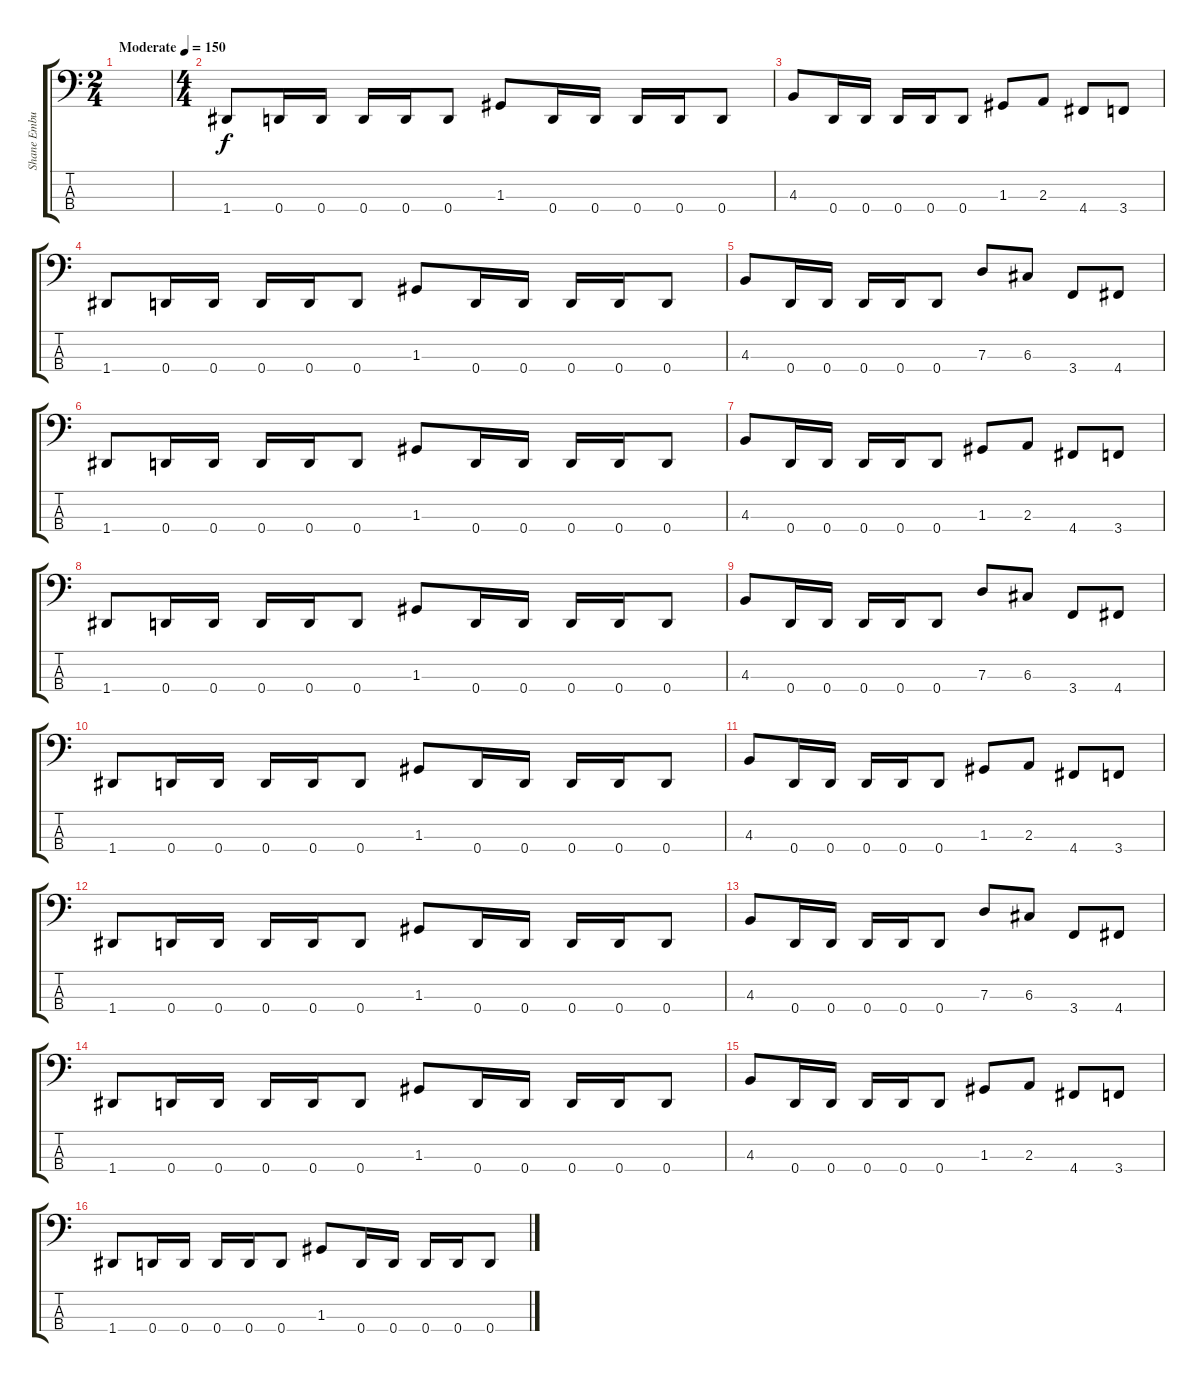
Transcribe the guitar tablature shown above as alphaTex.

\track ("Shane Embury" "Shane Embu") {instrument electricbasspick}
\staff {score tabs}
\tuning (F2 C2 G1 D1) {hide}
\ts (2 4)
\tempo (150 "Moderate")
\clef f4
\ks c
|
\ts (4 4)
1.4.8 0.4.16 0.4.16 0.4.16 0.4.16 0.4.8 1.3.8 0.4.16 0.4.16 0.4.16 0.4.16 0.4.8 |
4.3.8 0.4.16 0.4.16 0.4.16 0.4.16 0.4.8 1.3.8 2.3.8 4.4.8 3.4.8 |
1.4.8 0.4.16 0.4.16 0.4.16 0.4.16 0.4.8 1.3.8 0.4.16 0.4.16 0.4.16 0.4.16 0.4.8 |
4.3.8 0.4.16 0.4.16 0.4.16 0.4.16 0.4.8 7.3.8 6.3.8 3.4.8 4.4.8 |
1.4.8 0.4.16 0.4.16 0.4.16 0.4.16 0.4.8 1.3.8 0.4.16 0.4.16 0.4.16 0.4.16 0.4.8 |
4.3.8 0.4.16 0.4.16 0.4.16 0.4.16 0.4.8 1.3.8 2.3.8 4.4.8 3.4.8 |
1.4.8 0.4.16 0.4.16 0.4.16 0.4.16 0.4.8 1.3.8 0.4.16 0.4.16 0.4.16 0.4.16 0.4.8 |
4.3.8 0.4.16 0.4.16 0.4.16 0.4.16 0.4.8 7.3.8 6.3.8 3.4.8 4.4.8 |
1.4.8 0.4.16 0.4.16 0.4.16 0.4.16 0.4.8 1.3.8 0.4.16 0.4.16 0.4.16 0.4.16 0.4.8 |
4.3.8 0.4.16 0.4.16 0.4.16 0.4.16 0.4.8 1.3.8 2.3.8 4.4.8 3.4.8 |
1.4.8 0.4.16 0.4.16 0.4.16 0.4.16 0.4.8 1.3.8 0.4.16 0.4.16 0.4.16 0.4.16 0.4.8 |
4.3.8 0.4.16 0.4.16 0.4.16 0.4.16 0.4.8 7.3.8 6.3.8 3.4.8 4.4.8 |
1.4.8 0.4.16 0.4.16 0.4.16 0.4.16 0.4.8 1.3.8 0.4.16 0.4.16 0.4.16 0.4.16 0.4.8 |
4.3.8 0.4.16 0.4.16 0.4.16 0.4.16 0.4.8 1.3.8 2.3.8 4.4.8 3.4.8 |
1.4.8 0.4.16 0.4.16 0.4.16 0.4.16 0.4.8 1.3.8 0.4.16 0.4.16 0.4.16 0.4.16 0.4.8
